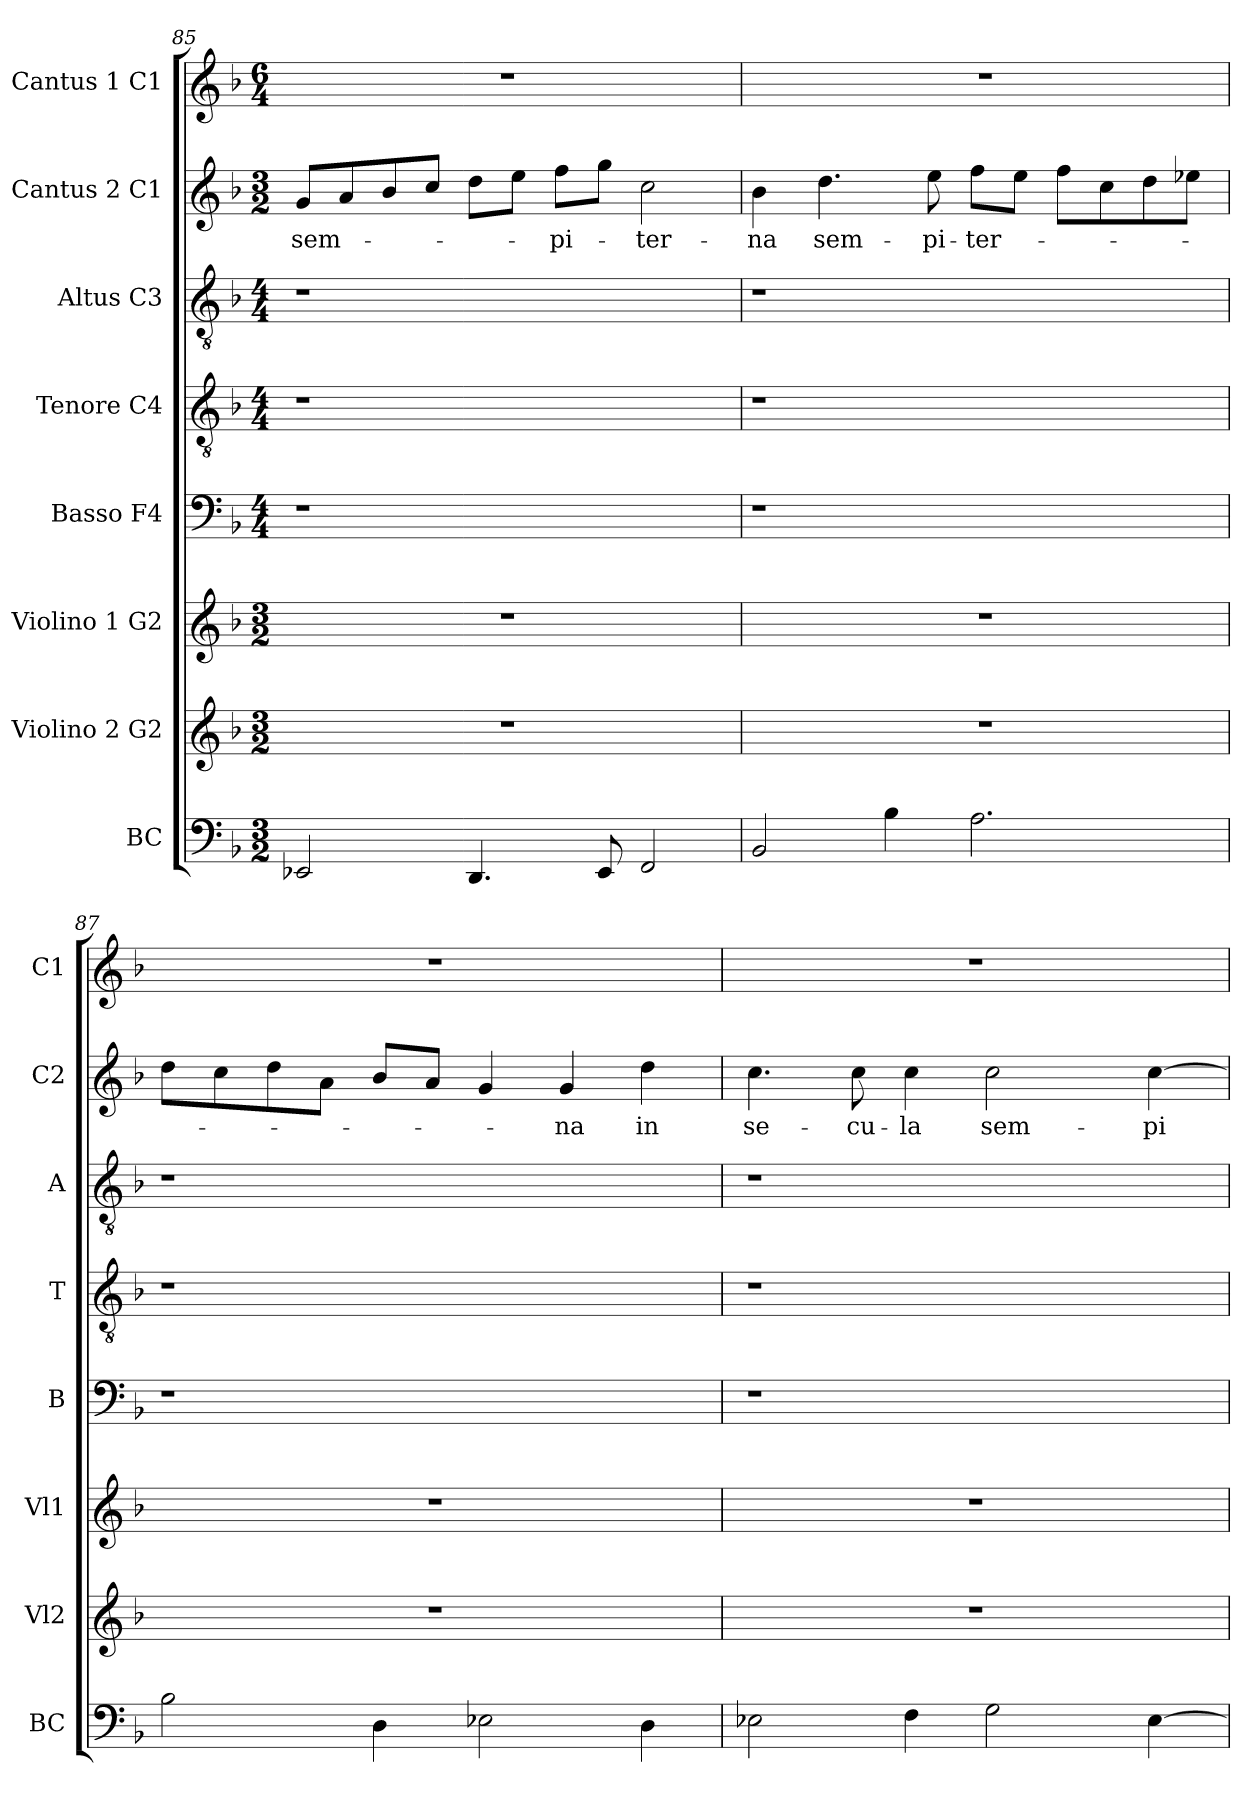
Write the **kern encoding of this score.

**kern	**kern	**kern	**kern	**kern	**kern	**kern	**text	**kern
*part8	*part7	*part6	*part5	*part4	*part3	*part2	*part2	*part1
*staff8	*staff7	*staff6	*staff5	*staff4	*staff3	*staff2	*staff2	*staff1
*I"BC	*I"Violino 2  G2	*I"Violino 1  G2	*I"Basso  F4	*I"Tenore  C4	*I"Altus  C3	*I"Cantus 2  C1	*	*I"Cantus 1  C1
*I'BC	*I'Vl2	*I'Vl1	*I'B	*I'T	*I'A	*I'C2	*	*I'C1
*clefF4	*clefG2	*clefG2	*clefF4	*clefGv2	*clefGv2	*clefG2	*	*clefG2
*k[b-]	*k[b-]	*k[b-]	*k[b-]	*k[b-]	*k[b-]	*k[b-]	*	*k[b-]
*F:	*F:	*F:	*F:	*F:	*F:	*F:	*	*F:
*M3/2	*M3/2	*M3/2	*M4/4	*M4/4	*M4/4	*M3/2	*	*M6/4
=85	=85	=85	=85	=85	=85	=85	=85	=85
!	!LO:N:vis=1	!LO:N:vis=1	!	!	!	!	!LO:LY:b:cj	!
2EE-X/	1.r	1.r	1r	1r	1r	8g/L	sem-	1.r
.	.	.	.	.	.	8a/	.	.
.	.	.	.	.	.	8b-/	.	.
.	.	.	.	.	.	8cc/J	.	.
4.DD/	.	.	.	.	.	8dd\L	.	.
.	.	.	.	.	.	8ee\J	.	.
!	!	!	!	!	!	!	!LO:LY:b:cj	!
.	.	.	.	.	.	8ff\L	-pi-	.
8EE-/	.	.	.	.	.	8gg\J	.	.
!	!	!	!	!	!	!	!LO:LY:b:cj	!
2FF/	.	.	2ryy	2ryy	2ryy	2cc\	-ter-	.
=86	=86	=86	=86	=86	=86	=86	=86	=86
!	!LO:N:vis=1	!LO:N:vis=1	!	!	!	!	!LO:LY:b:cj	!
2BB-/	1.r	1.r	1r	1r	1r	4b-\	-na	1.r
!	!	!	!	!	!	!	!LO:LY:b	!
.	.	.	.	.	.	4.dd\	sem-	.
4B-\	.	.	.	.	.	.	.	.
!	!	!	!	!	!	!	!LO:LY:b:cj	!
.	.	.	.	.	.	8ee\	-pi-	.
!	!	!	!	!	!	!	!LO:LY:b:rj	!
2.A\	.	.	.	.	.	8ff\L	-ter-	.
.	.	.	.	.	.	8ee\J	.	.
.	.	.	2ryy	2ryy	2ryy	8ff\L	.	.
.	.	.	.	.	.	8cc\	.	.
.	.	.	.	.	.	8dd\	.	.
.	.	.	.	.	.	8ee-X\J	.	.
!!LO:LB:g=z
=87	=87	=87	=87	=87	=87	=87	=87	=87
!	!LO:N:vis=1	!LO:N:vis=1	!	!	!	!	!	!
2B-\	1.r	1.r	1r	1r	1r	8dd\L	.	1.r
.	.	.	.	.	.	8cc\	.	.
.	.	.	.	.	.	8dd\	.	.
.	.	.	.	.	.	8a\J	.	.
4D\	.	.	.	.	.	8b-/L	.	.
.	.	.	.	.	.	8a/J	.	.
2E-X\	.	.	.	.	.	4g/	.	.
!	!	!	!	!	!	!	!LO:LY:b:cj	!
.	.	.	2ryy	2ryy	2ryy	4g/	-na	.
!	!	!	!	!	!	!	!LO:LY:b:cj	!
4D\	.	.	.	.	.	4dd\	in	.
=88	=88	=88	=88	=88	=88	=88	=88	=88
!	!LO:N:vis=1	!LO:N:vis=1	!	!	!	!	!LO:LY:b	!
2E-X\	1.r	1.r	1r	1r	1r	4.cc\	se-	1.r
!	!	!	!	!	!	!	!LO:LY:b:cj	!
.	.	.	.	.	.	8cc\	-cu-	.
!	!	!	!	!	!	!	!LO:LY:b:rj	!
4F\	.	.	.	.	.	4cc\	-la	.
!	!	!	!	!	!	!	!LO:LY:b:cj	!
2G\	.	.	.	.	.	2cc\	sem-	.
.	.	.	2ryy	2ryy	2ryy	.	.	.
!	!	!	!	!	!	!	!LO:LY:b:rj	!
[>4E-\	.	.	.	.	.	[>4cc\	-pi-	.
=	=	=	=	=	=	=	=	=
*-	*-	*-	*-	*-	*-	*-	*-	*-
